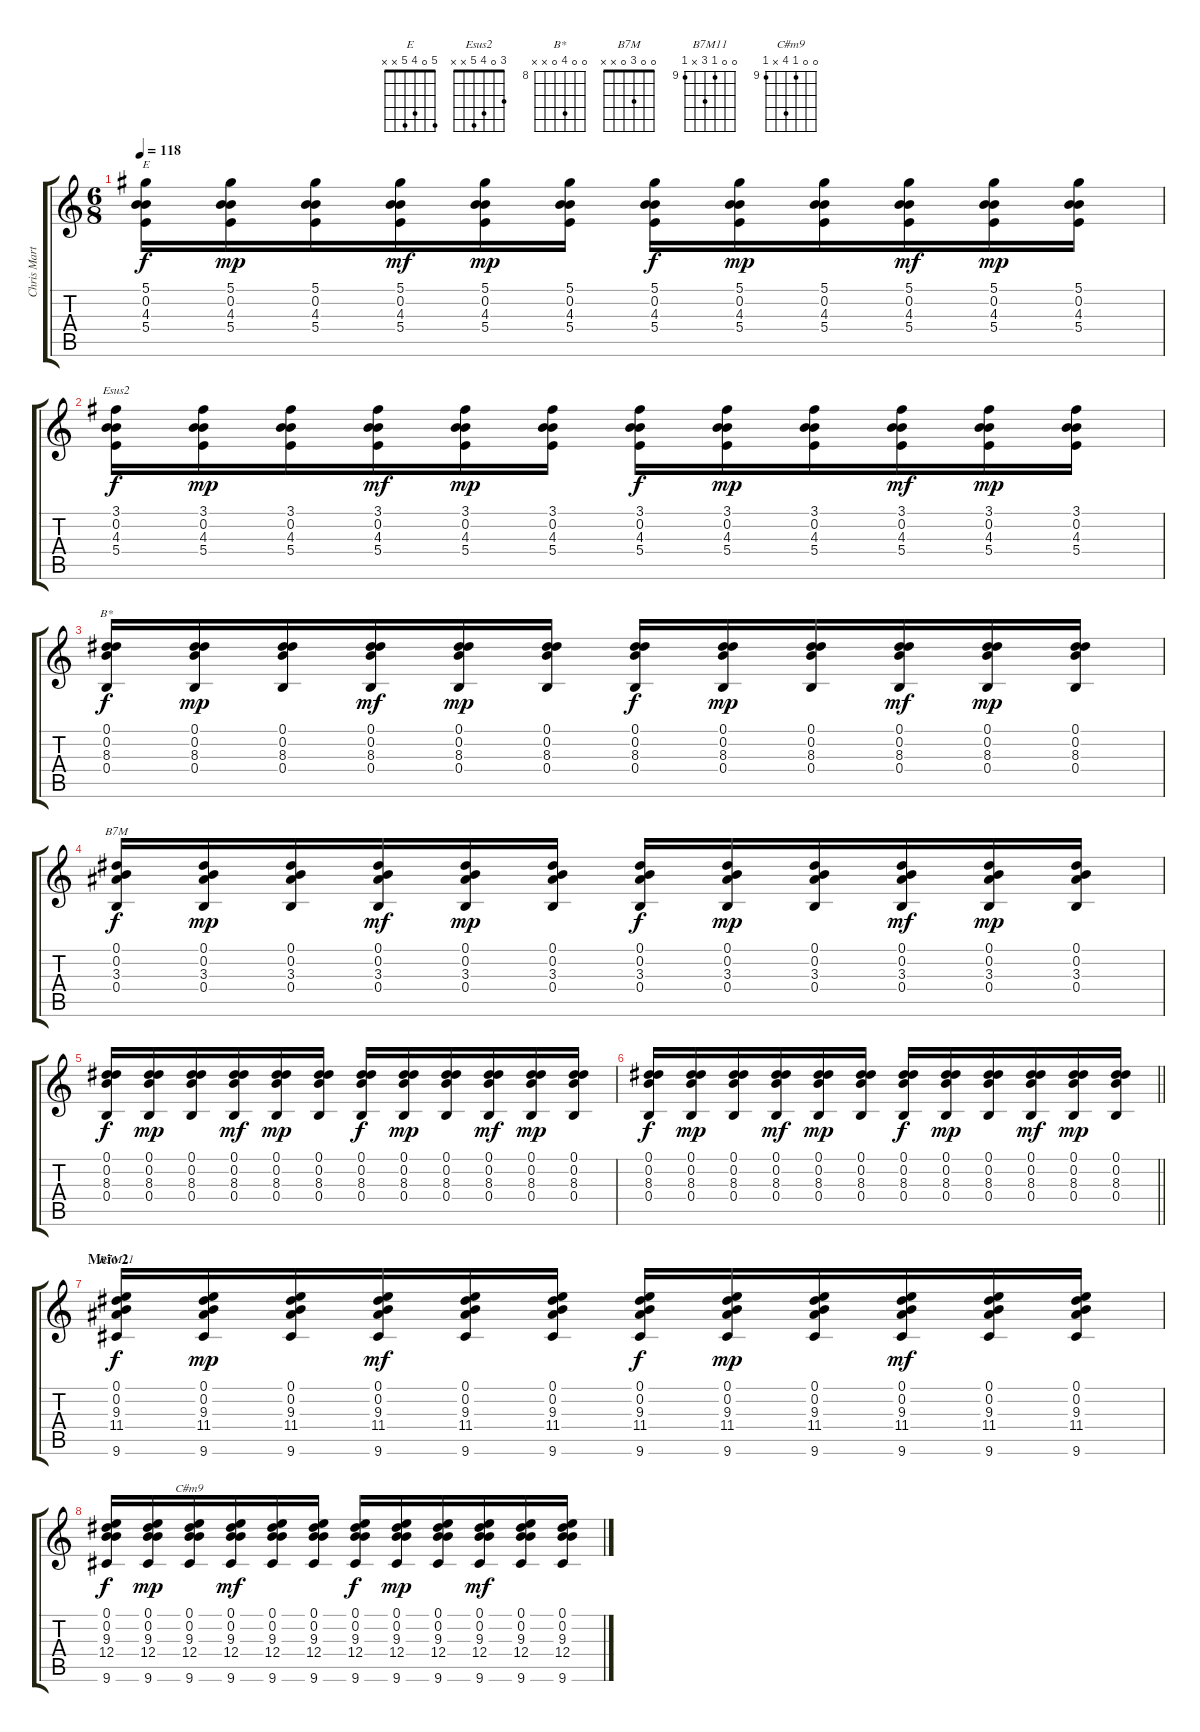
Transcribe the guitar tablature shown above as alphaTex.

\track ("Chris Martin (violão folk)" "Chris Mart") {instrument acousticguitarsteel}
\staff {score tabs}
\tuning (Eb4 B3 G3 B2 A2 E2) {hide}
\chord ("E" 5 0 4 5 x x)
\chord ("Esus2" 3 0 4 5 x x)
\chord ("B*" 0 0 11 0 x x) {firstfret 8}
\chord ("B7M" 0 0 3 0 x x)
\chord ("B7M11" 0 0 9 11 x 9) {firstfret 9}
\chord ("C#m9" 0 0 9 12 x 9) {firstfret 9}
\ts (6 8)
\tempo 118
\clef g2
\ks c
(5.1 0.2 4.3 5.4).16{ch "E" dy f} (5.1 0.2 4.3 5.4).16{dy mp} (5.1 0.2 4.3 5.4).16 (5.1 0.2 4.3 5.4).16{dy mf} (5.1 0.2 4.3 5.4).16{dy mp} (5.1 0.2 4.3 5.4).16 (5.1 0.2 4.3 5.4).16{dy f} (5.1 0.2 4.3 5.4).16{dy mp} (5.1 0.2 4.3 5.4).16 (5.1 0.2 4.3 5.4).16{dy mf} (5.1 0.2 4.3 5.4).16{dy mp} (5.1 0.2 4.3 5.4).16 |
(3.1 0.2 4.3 5.4).16{ch "Esus2" dy f} (3.1 0.2 4.3 5.4).16{dy mp} (3.1 0.2 4.3 5.4).16 (3.1 0.2 4.3 5.4).16{dy mf} (3.1 0.2 4.3 5.4).16{dy mp} (3.1 0.2 4.3 5.4).16 (3.1 0.2 4.3 5.4).16{dy f} (3.1 0.2 4.3 5.4).16{dy mp} (3.1 0.2 4.3 5.4).16 (3.1 0.2 4.3 5.4).16{dy mf} (3.1 0.2 4.3 5.4).16{dy mp} (3.1 0.2 4.3 5.4).16 |
(0.1 0.2 8.3 0.4).16{ch "B*" dy f} (0.1 0.2 8.3 0.4).16{dy mp} (0.1 0.2 8.3 0.4).16 (0.1 0.2 8.3 0.4).16{dy mf} (0.1 0.2 8.3 0.4).16{dy mp} (0.1 0.2 8.3 0.4).16 (0.1 0.2 8.3 0.4).16{dy f} (0.1 0.2 8.3 0.4).16{dy mp} (0.1 0.2 8.3 0.4).16 (0.1 0.2 8.3 0.4).16{dy mf} (0.1 0.2 8.3 0.4).16{dy mp} (0.1 0.2 8.3 0.4).16 |
(0.1 0.2 3.3 0.4).16{ch "B7M" dy f} (0.1 0.2 3.3 0.4).16{dy mp} (0.1 0.2 3.3 0.4).16 (0.1 0.2 3.3 0.4).16{dy mf} (0.1 0.2 3.3 0.4).16{dy mp} (0.1 0.2 3.3 0.4).16 (0.1 0.2 3.3 0.4).16{dy f} (0.1 0.2 3.3 0.4).16{dy mp} (0.1 0.2 3.3 0.4).16 (0.1 0.2 3.3 0.4).16{dy mf} (0.1 0.2 3.3 0.4).16{dy mp} (0.1 0.2 3.3 0.4).16 |
(0.1 0.2 8.3 0.4).16{dy f} (0.1 0.2 8.3 0.4).16{dy mp} (0.1 0.2 8.3 0.4).16 (0.1 0.2 8.3 0.4).16{dy mf} (0.1 0.2 8.3 0.4).16{dy mp} (0.1 0.2 8.3 0.4).16 (0.1 0.2 8.3 0.4).16{dy f} (0.1 0.2 8.3 0.4).16{dy mp} (0.1 0.2 8.3 0.4).16 (0.1 0.2 8.3 0.4).16{dy mf} (0.1 0.2 8.3 0.4).16{dy mp} (0.1 0.2 8.3 0.4).16 |
\barLineRight lightlight
(0.1 0.2 8.3 0.4).16{dy f} (0.1 0.2 8.3 0.4).16{dy mp} (0.1 0.2 8.3 0.4).16 (0.1 0.2 8.3 0.4).16{dy mf} (0.1 0.2 8.3 0.4).16{dy mp} (0.1 0.2 8.3 0.4).16 (0.1 0.2 8.3 0.4).16{dy f} (0.1 0.2 8.3 0.4).16{dy mp} (0.1 0.2 8.3 0.4).16 (0.1 0.2 8.3 0.4).16{dy mf} (0.1 0.2 8.3 0.4).16{dy mp} (0.1 0.2 8.3 0.4).16 |
\section ("" "Meio 2")
(0.1 0.2 9.3 11.4 9.6).16{ch "B7M11" dy f} (0.1 0.2 9.3 11.4 9.6).16{dy mp} (0.1 0.2 9.3 11.4 9.6).16 (0.1 0.2 9.3 11.4 9.6).16{dy mf} (0.1 0.2 9.3 11.4 9.6).16 (0.1 0.2 9.3 11.4 9.6).16 (0.1 0.2 9.3 11.4 9.6).16{dy f} (0.1 0.2 9.3 11.4 9.6).16{dy mp} (0.1 0.2 9.3 11.4 9.6).16 (0.1 0.2 9.3 11.4 9.6).16{dy mf} (0.1 0.2 9.3 11.4 9.6).16 (0.1 0.2 9.3 11.4 9.6).16 |
(0.1 0.2 9.3 12.4 9.6).16{dy f} (0.1 0.2 9.3 12.4 9.6).16{dy mp} (0.1 0.2 9.3 12.4 9.6).16{ch "C#m9"} (0.1 0.2 9.3 12.4 9.6).16{dy mf} (0.1 0.2 9.3 12.4 9.6).16 (0.1 0.2 9.3 12.4 9.6).16 (0.1 0.2 9.3 12.4 9.6).16{dy f} (0.1 0.2 9.3 12.4 9.6).16{dy mp} (0.1 0.2 9.3 12.4 9.6).16 (0.1 0.2 9.3 12.4 9.6).16{dy mf} (0.1 0.2 9.3 12.4 9.6).16 (0.1 0.2 9.3 12.4 9.6).16
